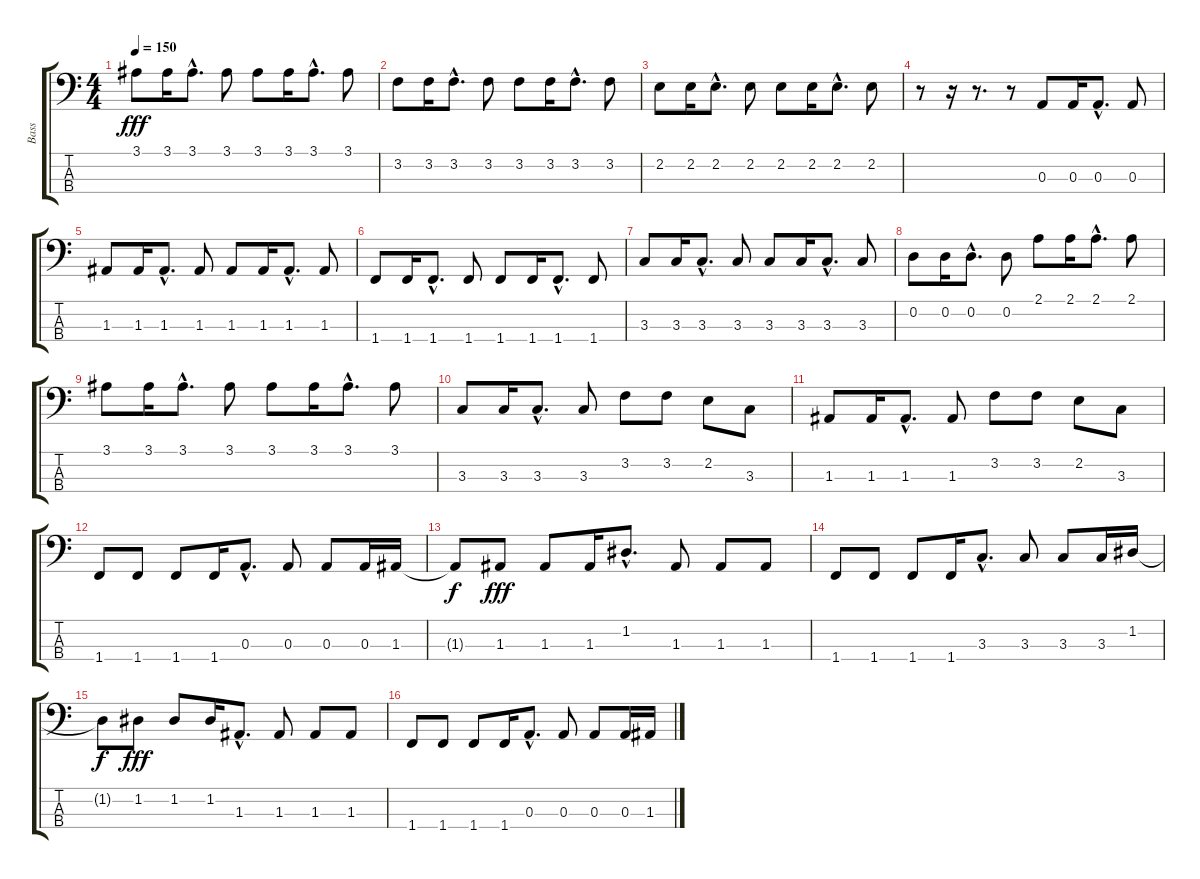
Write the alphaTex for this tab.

\track ("Bass" "Bass") {instrument electricbasspick}
\staff {score tabs}
\tuning (G2 D2 A1 E1) {hide}
\ts (4 4)
\tempo 150
\clef f4
\ks c
3.1.8{dy fff} 3.1.16 3.1{hac}.8{d} 3.1.8 3.1.8 3.1.16 3.1{hac}.8{d} 3.1.8 |
3.2.8 3.2.16 3.2{hac}.8{d} 3.2.8 3.2.8 3.2.16 3.2{hac}.8{d} 3.2.8 |
2.2.8 2.2.16 2.2{hac}.8{d} 2.2.8 2.2.8 2.2.16 2.2{hac}.8{d} 2.2.8 |
r.8 r.16 r.8{d} r.8 0.3.8 0.3.16 0.3{hac}.8{d} 0.3.8 |
1.3.8 1.3.16 1.3{hac}.8{d} 1.3.8 1.3.8 1.3.16 1.3{hac}.8{d} 1.3.8 |
1.4.8 1.4.16 1.4{hac}.8{d} 1.4.8 1.4.8 1.4.16 1.4{hac}.8{d} 1.4.8 |
3.3.8 3.3.16 3.3{hac}.8{d} 3.3.8 3.3.8 3.3.16 3.3{hac}.8{d} 3.3.8 |
0.2.8 0.2.16 0.2{hac}.8{d} 0.2.8 2.1.8 2.1.16 2.1{hac}.8{d} 2.1.8 |
3.1.8 3.1.16 3.1{hac}.8{d} 3.1.8 3.1.8 3.1.16 3.1{hac}.8{d} 3.1.8 |
3.3.8 3.3.16 3.3{hac}.8{d} 3.3.8 3.2.8 3.2.8 2.2.8 3.3.8 |
1.3.8 1.3.16 1.3{hac}.8{d} 1.3.8 3.2.8 3.2.8 2.2.8 3.3.8 |
1.4.8 1.4.8 1.4.8 1.4.16 0.3{hac}.8{d} 0.3.8 0.3.8 0.3.16 1.3.16 |
1.3{t}.8{dy f} 1.3.8{dy fff} 1.3.8 1.3.16 1.2{hac}.8{d} 1.3.8 1.3.8 1.3.8 |
1.4.8 1.4.8 1.4.8 1.4.16 3.3{hac}.8{d} 3.3.8 3.3.8 3.3.16 1.2.16 |
1.2{t}.8{dy f} 1.2.8{dy fff} 1.2.8 1.2.16 1.3{hac}.8{d} 1.3.8 1.3.8 1.3.8 |
1.4.8 1.4.8 1.4.8 1.4.16 0.3{hac}.8{d} 0.3.8 0.3.8 0.3.16 1.3.16
